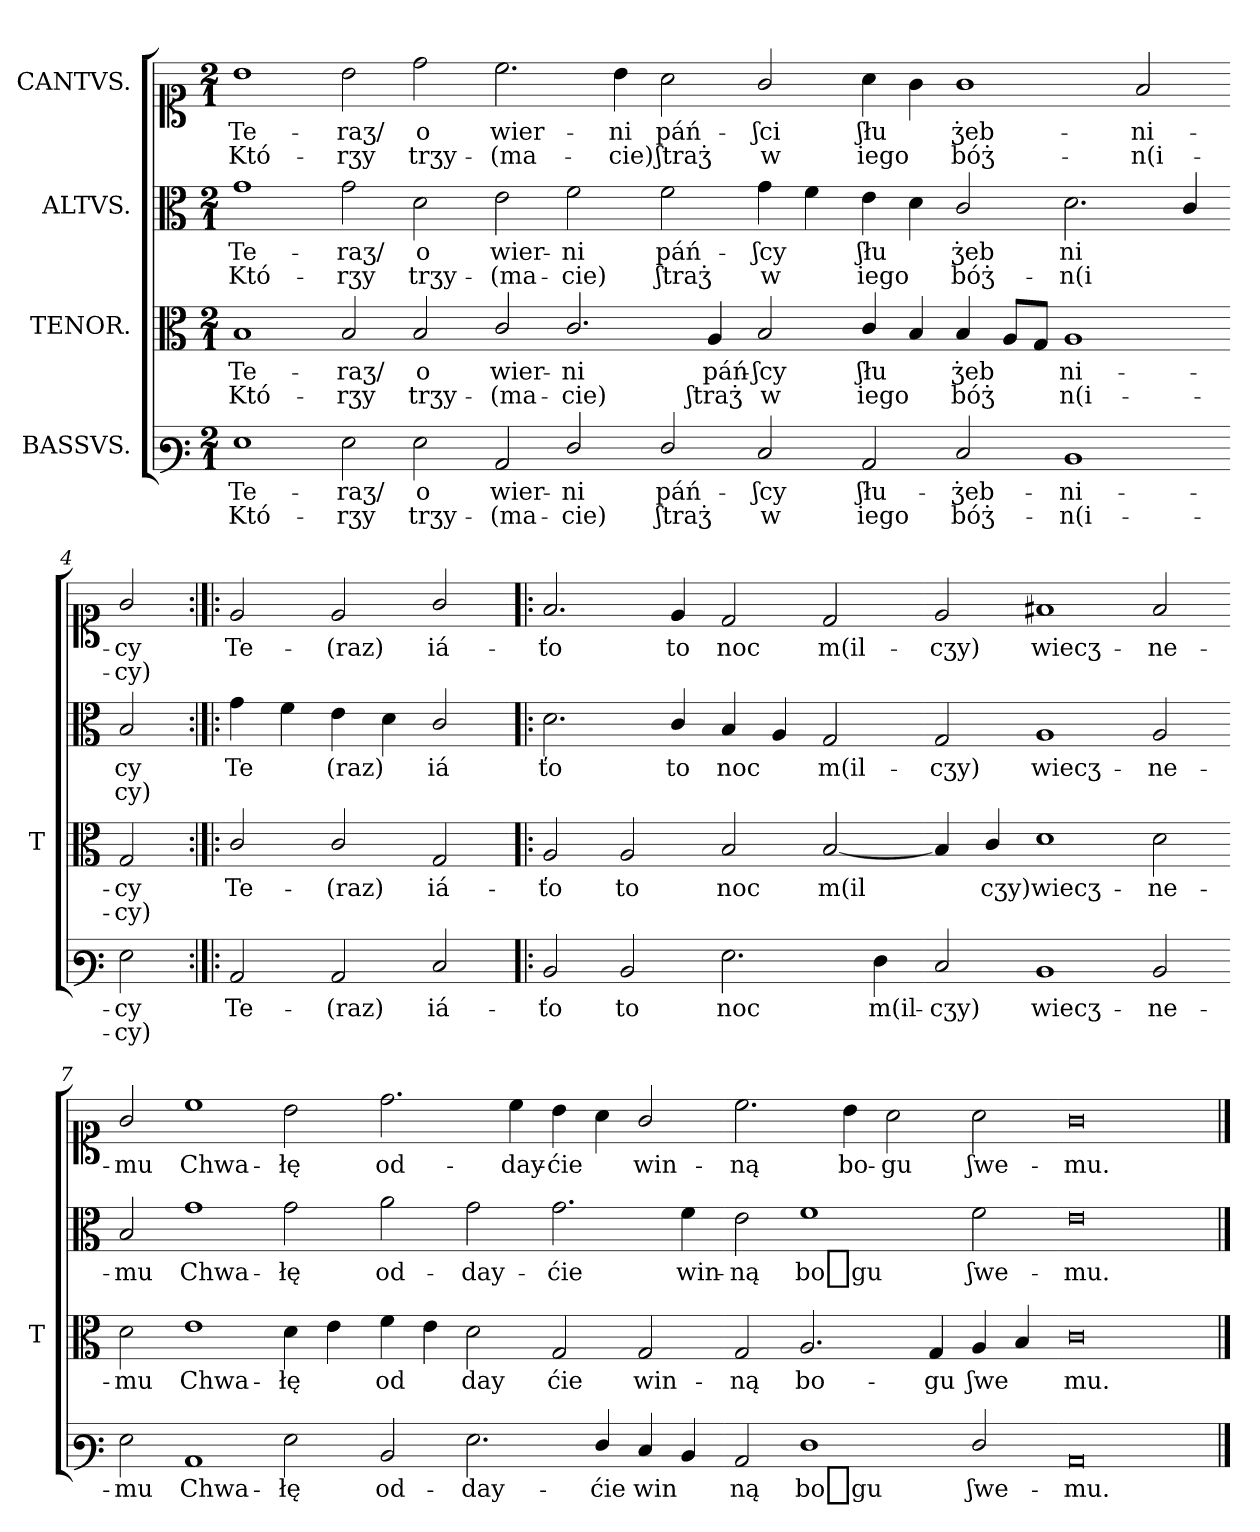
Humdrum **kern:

**kern	**text	**text	**kern	**text	**text	**kern	**text	**text	**kern	**text	**text
*part4	*part4	*part4	*part3	*part3	*part3	*part2	*part2	*part2	*part1	*part1	*part1
*staff4	*staff4	*staff4	*staff3	*staff3	*staff3	*staff2	*staff2	*staff2	*staff1	*staff1	*staff1
*I"BASSVS.	*	*	*I"TENOR.	*	*	*I"ALTVS.	*	*	*I"CANTVS.	*	*
*	*	*	*I'T	*	*	*	*	*	*	*	*
*clefF3	*	*	*clefC3	*	*	*clefC3	*	*	*clefC1	*	*
*k[]	*	*	*k[]	*	*	*k[]	*	*	*k[]	*	*
*C:	*	*	*C:	*	*	*C:	*	*	*C:	*	*
*M2/1	*	*	*M2/1	*	*	*M2/1	*	*	*M2/1	*	*
*MM300	*	*	*MM300	*	*	*MM300	*	*	*MM300	*	*
=1	=1	=1	=1	=1	=1	=1	=1	=1	=1	=1	=1
1G	Te-	Któ-	1B	Te-	Któ-	1g	Te-	Któ-	1b	Te-	Któ-
2G	-raӡ/	-rӡy	2B	-raӡ/	-rӡy	2g	-raӡ/	-rӡy	2b	-raӡ/	-rӡy
2G	o	trӡy-	2B	o	trӡy-	2d	o	trӡy-	2dd	o	trӡy-
=2-	=2-	=2-	=2-	=2-	=2-	=2-	=2-	=2-	=2-	=2-	=2-
2C	wier-	-(ma-	2c/	wier-	-(ma-	2e	wier-	-(ma-	2.cc	wier-	-(ma-
2F/	-ni	-cie)	2.c/	-ni	-cie)	2f	-ni	-cie)	.	.	.
.	.	.	.	.	.	.	.	.	4b	-ni	-cie)
2F/	páń-	ʃtraʒ̇	.	.	.	2f	páń-	ʃtraʒ̇	2a	páń-	ʃtraʒ̇
.	.	.	4A	páń-	ʃtraʒ̇	.	.	.	.	.	.
2E	-ʃcy	w	2B	-ʃcy	w	4g	-ʃcy	w	2g/	-ʃci	w
.	.	.	.	.	.	4f	.	.	.	.	.
=3-	=3-	=3-	=3-	=3-	=3-	=3-	=3-	=3-	=3-	=3-	=3-
2C	ʃłu-	iego	4c/	ʃłu	iego	4e	ʃłu	iego	4a	ʃłu	iego
.	.	.	4B	.	.	4d	.	.	4g	.	.
2E	-ʒ̇eb-	bóʒ̇-	4B	ʒ̇eb	bóʒ̇	2c/	ʒ̇eb	bóʒ̇-	1g	ʒ̇eb-	bóʒ̇-
.	.	.	8AL	.	.	.	.	.	.	.	.
.	.	.	8GJ	.	.	.	.	.	.	.	.
1D	-ni-	-n(i-	1A	ni-	n(i-	2.d	ni	-n(i	.	.	.
.	.	.	.	.	.	.	.	.	2f	-ni-	-n(i-
.	.	.	.	.	.	4c/	.	.	.	.	.
=4-	=4-	=4-	=4-	=4-	=4-	=4-	=4-	=4-	=4-	=4-	=4-
2G	-cy	-cy)	2G	-cy	-cy)	2B	cy	cy)	2g/	-cy	-cy)
=:|!:	=:|!:	=:|!:	=:|!:	=:|!:	=:|!:	=:|!:	=:|!:	=:|!:	=:|!:	=:|!:	=:|!:
2C	Te-	.	2c/	Te-	.	4g	Te	.	2e	Te-	.
.	.	.	.	.	.	4f	.	.	.	.	.
2C	-(raz)	.	2c/	-(raz)	.	4e	(raz)	.	2e	-(raz)	.
.	.	.	.	.	.	4d	.	.	.	.	.
2E	iá-	.	2G	iá-	.	2c/	iá	.	2g/	iá-	.
=5-	=5-	=5-	=5-	=5-	=5-	=5-	=5-	=5-	=5-	=5-	=5-
2D	-ťo	.	2A	-ťo	.	2.d	ťo	.	2.f	-ťo	.
2D	to	.	2A	to	.	.	.	.	.	.	.
.	.	.	.	.	.	4c/	to	.	4e	to	.
2.G	noc	.	2B	noc	.	4B	noc	.	2d	noc	.
.	.	.	.	.	.	4A	.	.	.	.	.
.	.	.	[2B	m(il	.	2G	m(il-	.	2d	m(il-	.
4F	m(il-	.	.	.	.	.	.	.	.	.	.
=6-	=6-	=6-	=6-	=6-	=6-	=6-	=6-	=6-	=6-	=6-	=6-
2E	-cӡy)	.	4B]	.	.	2G	-cӡy)	.	2e	-cӡy)	.
.	.	.	4c/	cӡy)	.	.	.	.	.	.	.
1D	wiecӡ-	.	1d	wiecӡ-	.	1A	wiecӡ-	.	1f#X	wiecӡ-	.
2D	-ne-	.	2d	-ne-	.	2A	-ne-	.	2f#	-ne-	.
=7-	=7-	=7-	=7-	=7-	=7-	=7-	=7-	=7-	=7-	=7-	=7-
2G	-mu	.	2d	-mu	.	2B	-mu	.	2g/	-mu	.
1C	Chwa-	.	1e	Chwa-	.	1g	Chwa-	.	1cc	Chwa-	.
2G	-łę	.	4d	-łę	.	2g	-łę	.	2b	-łę	.
.	.	.	4e	.	.	.	.	.	.	.	.
=8-	=8-	=8-	=8-	=8-	=8-	=8-	=8-	=8-	=8-	=8-	=8-
2D	od-	.	4f	od	.	2a	od-	.	2.dd	od-	.
.	.	.	4e	.	.	.	.	.	.	.	.
2.G	-day-	.	2d	day	.	2g	-day-	.	.	.	.
.	.	.	.	.	.	.	.	.	4cc	-day-	.
.	.	.	2G	ćie	.	2.g	-ćie	.	4b	-ćie	.
4F/	-ćie	.	.	.	.	.	.	.	4a	.	.
4E	win	.	2G	win-	.	.	.	.	2g/	win-	.
4D	.	.	.	.	.	4f	win-	.	.	.	.
=9-	=9-	=9-	=9-	=9-	=9-	=9-	=9-	=9-	=9-	=9-	=9-
2C	ną	.	2G	-ną	.	2e	-ną	.	2.cc	-ną	.
1F	bo_gu	.	2.A	bo-	.	1f	bo_gu	.	.	.	.
.	.	.	.	.	.	.	.	.	4b	bo-	.
.	.	.	.	.	.	.	.	.	2a	-gu	.
.	.	.	4G	-gu	.	.	.	.	.	.	.
2F/	ʃwe-	.	4A	ʃwe	.	2f	ʃwe-	.	2a	ʃwe-	.
.	.	.	4B	.	.	.	.	.	.	.	.
=10-	=10-	=10-	=10-	=10-	=10-	=10-	=10-	=10-	=10-	=10-	=10-
0C/	-mu.	.	0c	mu.	.	0e	-mu.	.	0g	-mu.	.
==	==	==	==	==	==	==	==	==	==	==	==
*-	*-	*-	*-	*-	*-	*-	*-	*-	*-	*-	*-
